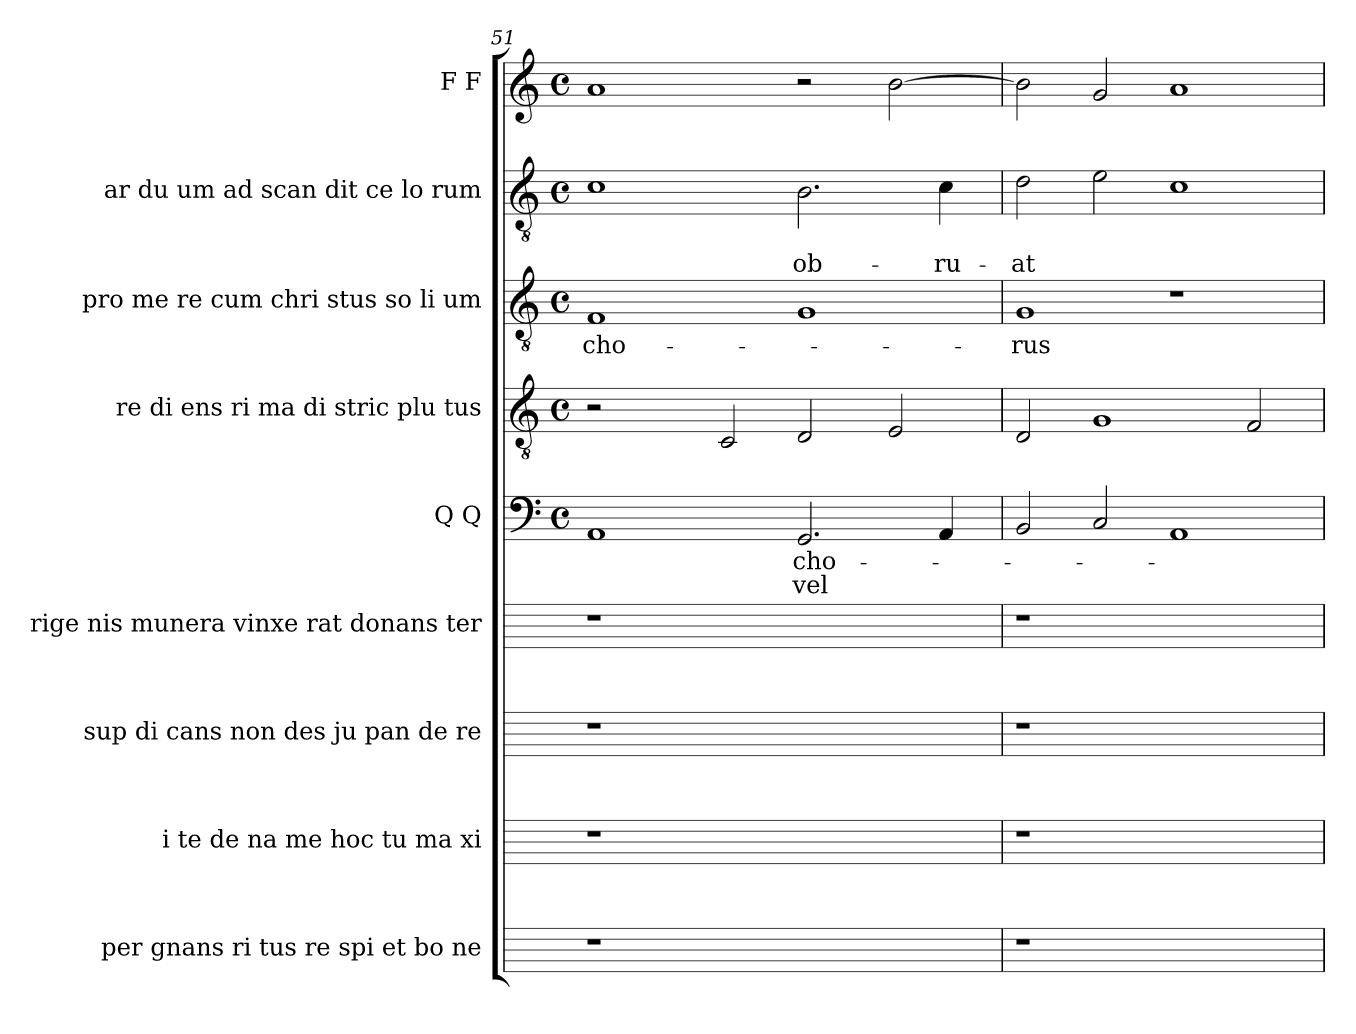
**kern	**kern	**kern	**kern	**kern	**text	**text	**kern	**kern	**text	**kern	**text	**text	**kern
*part9	*part8	*part7	*part6	*part5	*part5	*part5	*part4	*part3	*part3	*part2	*part2	*part2	*part1
*staff9	*staff8	*staff7	*staff6	*staff5	*staff5	*staff5	*staff4	*staff3	*staff3	*staff2	*staff2	*staff2	*staff1
*I"per  gnans  ri tus re  spi  et bo ne	*I"i  te de  na  me hoc tu  ma xi	*I"sup  di cans non des  ju  pan de re	*I"rige nis munera  vinxe rat donans ter	*I"Q  Q	*	*	*I"re di ens  ri ma di stric  plu  tus	*I"pro me re cum chri  stus so li um	*	*I"ar du um  ad  scan dit  ce lo rum	*	*	*I"F  F
*	*	*I'P	*	*	*	*	*	*I'Ch	*	*	*	*	*
!!LO:PB:g=z
*	*	*	*	*clefF4	*	*	*clefGv2	*clefGv2	*	*clefGv2	*	*	*clefG2
*	*	*	*	*M4/4	*	*	*M4/4	*M4/4	*	*M4/4	*	*	*M4/4
*	*	*	*	*met(c)	*	*	*met(c)	*met(c)	*	*met(c)	*	*	*met(c)
=51	=51	=51	=51	=51	=51	=51	=51	=51	=51	=51	=51	=51	=51
!	!	!	!	!	!	!	!	!	!LO:LY:b:cj	!	!	!	!
*	*	*	*	*	*	*	*^	*	*	*	*	*	*
1r	1r	1r	1r	1AA	.	.	2r	4ryy	1F	cho-	1c	.	.	1a
.	.	.	.	.	.	.	.	8ryy	.	.	.	.	.	.
.	.	.	.	.	.	.	.	16ryy	.	.	.	.	.	.
.	.	.	.	.	.	.	.	64ryy	.	.	.	.	.	.
.	.	.	.	.	.	.	.	1ryy	.	.	.	.	.	.
.	.	.	.	.	.	.	2C/	.	.	.	.	.	.	.
!	!	!	!	!	!LO:LY:b	!LO:LY:b	!	!	!	!	!	!	!LO:LY:b:cj	!
1ryy	1ryy	1ryy	1ryy	2.GG/	cho-	-vel	2D/	.	1G	.	2.B\	.	ob-	2r
.	.	.	.	.	.	.	.	2ryy	.	.	.	.	.	.
.	.	.	.	.	.	.	2E/	.	.	.	.	.	.	[>2b\
!	!	!	!	!	!	!	!	!	!	!	!	!	!LO:LY:b:cj	!
.	.	.	.	4AA/	.	.	.	.	.	.	4c\	.	-ru-	.
.	.	.	.	.	.	.	.	32.ryy	.	.	.	.	.	.
=52	=52	=52	=52	=52	=52!	=52!	=52	=52	=52	=52!	=52	=52!	=52!	=52!
!	!	!	!	!	!	!	!	!	!	!LO:LY:b:cj	!	!	!LO:LY:b:cj	!
*	*	*	*	*	*	*	*v	*v	*	*	*	*	*	*
1r	1r	1r	1r	2BB/	.	.	2D/	1G	-rus	2d\	.	-at	2b\]
.	.	.	.	2C/	.	.	1G	.	.	2e\	.	.	2g/
1ryy	1ryy	1ryy	1ryy	1AA	.	.	.	1r	.	1c	.	.	1a
.	.	.	.	.	.	.	2F/	.	.	.	.	.	.
=	=	=	=	=	=!	=!	=	=	=!	=	=!	=!	=!
*-	*-	*-	*-	*-	*-	*-	*-	*-	*-	*-	*-	*-	*-
